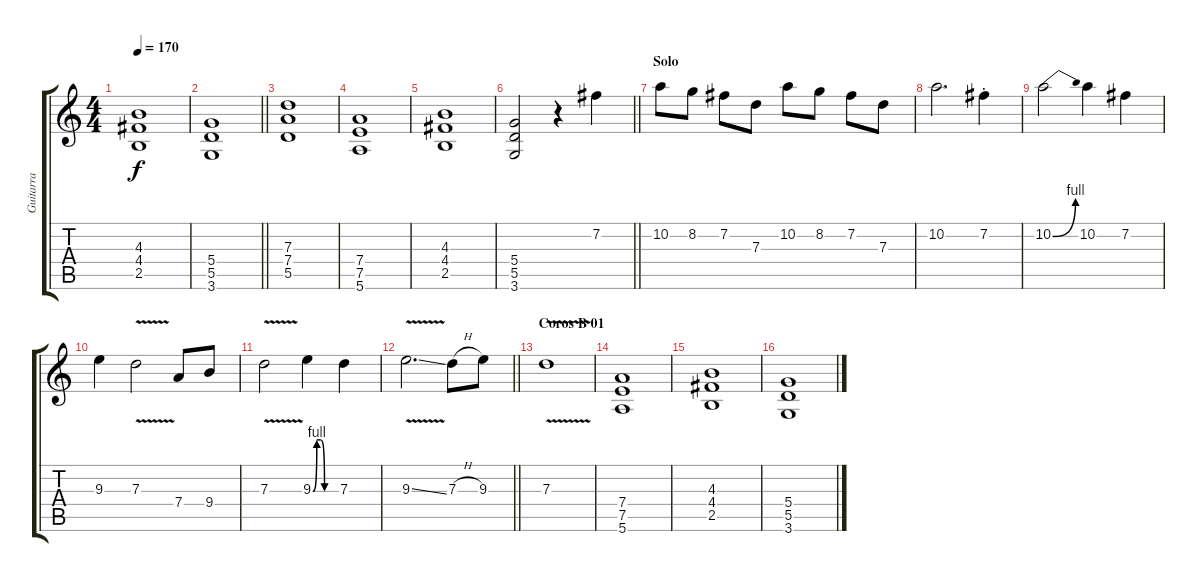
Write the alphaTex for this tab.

\track ("Guitarra" "Guitarra") {instrument distortionguitar}
\staff {score tabs}
\tuning (E4 B3 G3 D3 A2 E2) {hide}
\ts (4 4)
\tempo 170
\clef g2
\ks c
(4.3 4.4 2.5).1{dy f} |
\barLineRight lightlight
(5.4 5.5 3.6).1 |
(7.3 7.4 5.5).1 |
(7.4 7.5 5.6).1 |
(4.3 4.4 2.5).1 |
\barLineRight lightlight
(5.4 5.5 3.6).2 r.4{volume 16} 7.2.4 |
\section ("" "Solo")
10.2.8 8.2.8 7.2.8 7.3.8 10.2.8 8.2.8 7.2.8 7.3.8 |
10.2.2{d} 7.2{st}.4 |
10.2{be (bend 0 0 60 4)}.2 10.2.4 7.2.4 |
9.3.4 7.3{v}.2 7.4.8 9.4.8 |
7.3{v}.2 9.3{be (custom 0 0 10 4 20 4 30 0 60 0)}.4 7.3.4 |
\barLineRight lightlight
9.3{v ss}.2{d} 7.3{h}.8 9.3.8 |
\section ("" "Coros B 01")
7.3{v}.1 |
(7.4 7.5 5.6).1{volume 12} |
(4.3 4.4 2.5).1 |
(5.4 5.5 3.6).1
